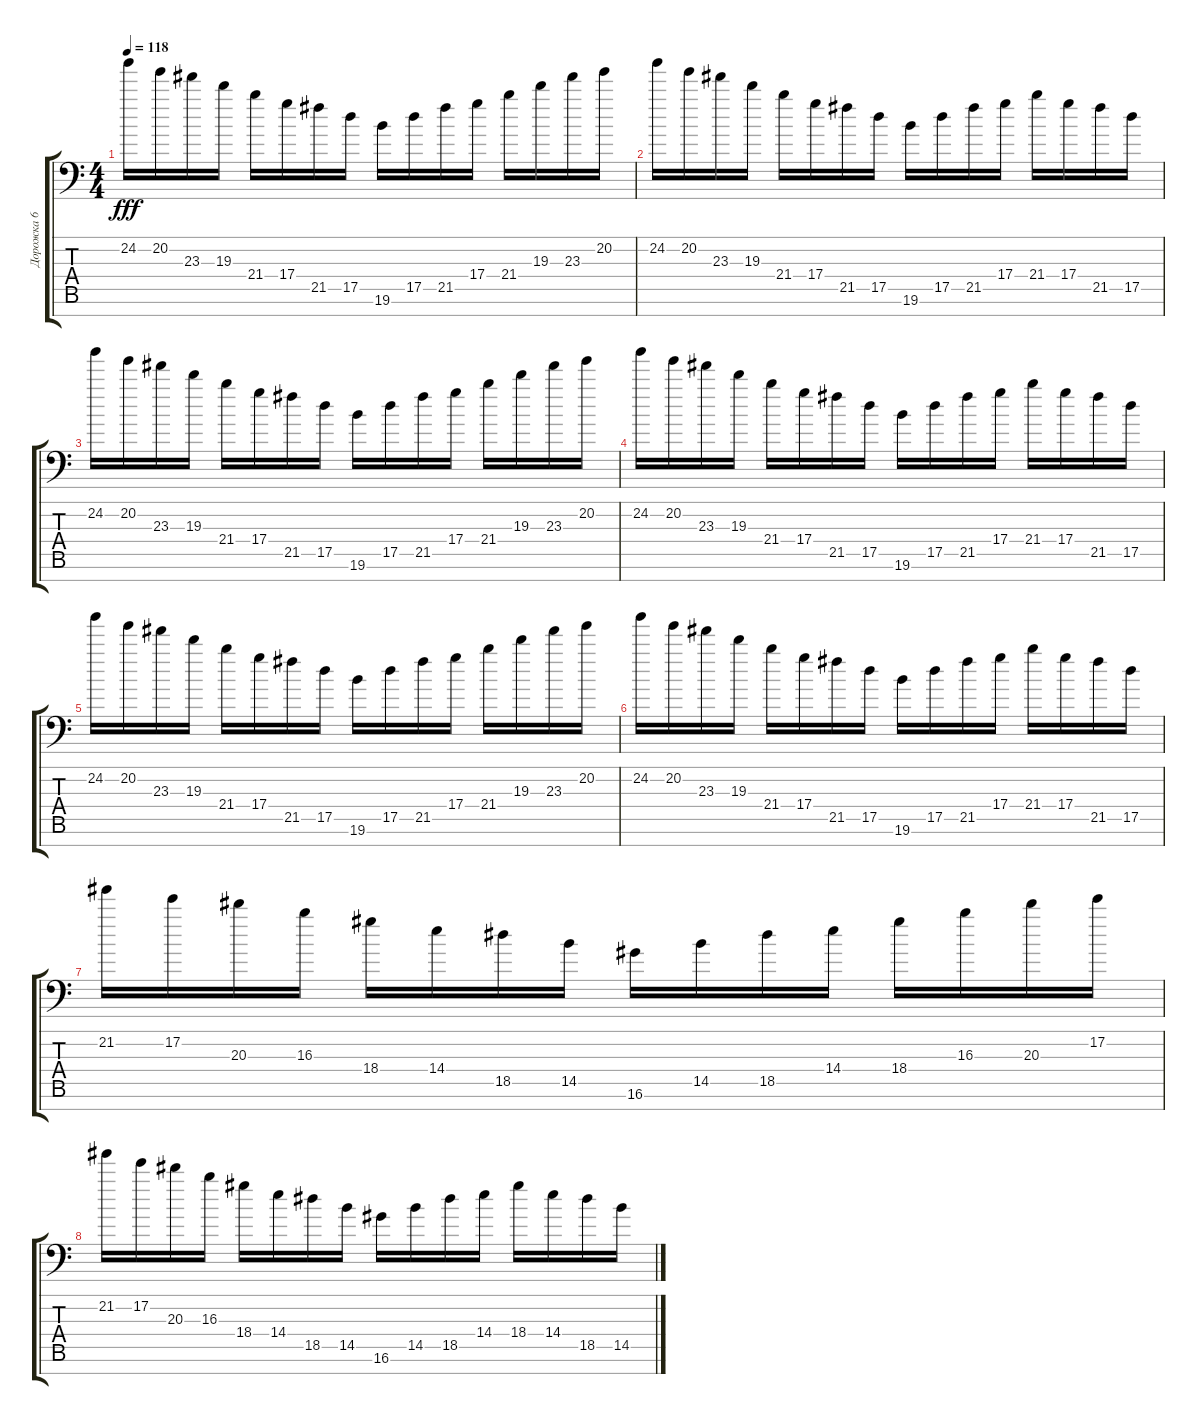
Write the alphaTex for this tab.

\track ("Дорожка 6" "Дорожка 6") {instrument distortionguitar}
\staff {score tabs}
\tuning (E4 B3 G3 D3 A2 E2 A1) {hide}
\ts (4 4)
\tempo 118
\clef f4
\ks c
24.2.16{dy fff} 20.2.16 23.3.16 19.3.16 21.4.16 17.4.16 21.5.16 17.5.16 19.6.16 17.5.16 21.5.16 17.4.16 21.4.16 19.3.16 23.3.16 20.2.16 |
24.2.16 20.2.16 23.3.16 19.3.16 21.4.16 17.4.16 21.5.16 17.5.16 19.6.16 17.5.16 21.5.16 17.4.16 21.4.16 17.4.16 21.5.16 17.5.16 |
24.2.16 20.2.16 23.3.16 19.3.16 21.4.16 17.4.16 21.5.16 17.5.16 19.6.16 17.5.16 21.5.16 17.4.16 21.4.16 19.3.16 23.3.16 20.2.16 |
24.2.16 20.2.16 23.3.16 19.3.16 21.4.16 17.4.16 21.5.16 17.5.16 19.6.16 17.5.16 21.5.16 17.4.16 21.4.16 17.4.16 21.5.16 17.5.16 |
24.2.16 20.2.16 23.3.16 19.3.16 21.4.16 17.4.16 21.5.16 17.5.16 19.6.16 17.5.16 21.5.16 17.4.16 21.4.16 19.3.16 23.3.16 20.2.16 |
24.2.16 20.2.16 23.3.16 19.3.16 21.4.16 17.4.16 21.5.16 17.5.16 19.6.16 17.5.16 21.5.16 17.4.16 21.4.16 17.4.16 21.5.16 17.5.16 |
21.2.16 17.2.16 20.3.16 16.3.16 18.4.16 14.4.16 18.5.16 14.5.16 16.6.16 14.5.16 18.5.16 14.4.16 18.4.16 16.3.16 20.3.16 17.2.16 |
21.2.16 17.2.16 20.3.16 16.3.16 18.4.16 14.4.16 18.5.16 14.5.16 16.6.16 14.5.16 18.5.16 14.4.16 18.4.16 14.4.16 18.5.16 14.5.16
